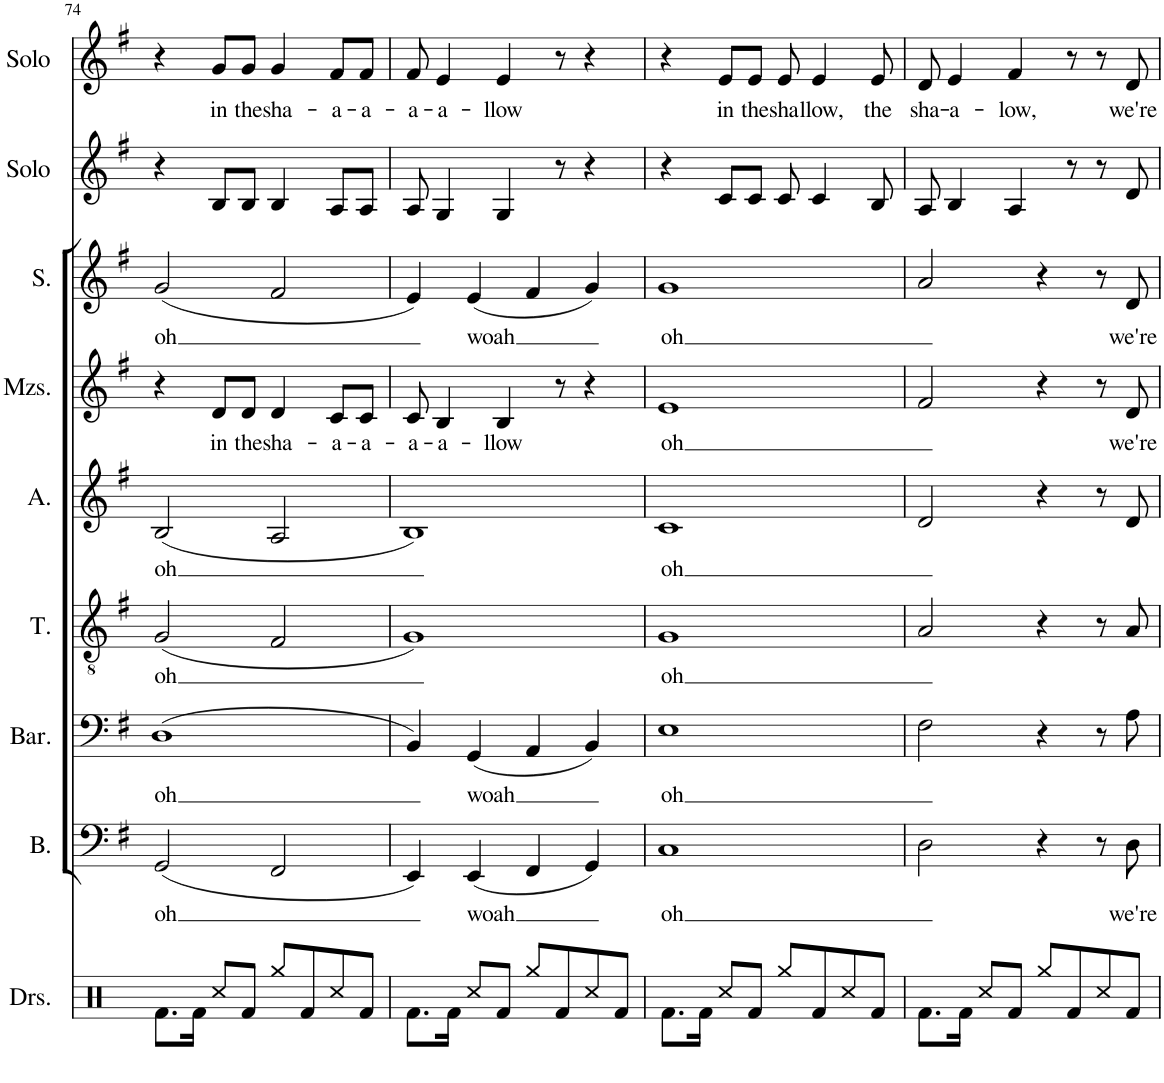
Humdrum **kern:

**kern	**kern	**text	**kern	**text	**kern	**text	**kern	**text	**kern	**text	**kern	**text	**kern	**kern	**text
*part9	*part8	*part8	*part7	*part7	*part6	*part6	*part5	*part5	*part4	*part4	*part3	*part3	*part2	*part1	*part1
*staff9	*staff8	*staff8	*staff7	*staff7	*staff6	*staff6	*staff5	*staff5	*staff4	*staff4	*staff3	*staff3	*staff2	*staff1	*staff1
*I"Drumset	*I"Bass	*	*I"Baritone	*	*I"Tenor	*	*I"Alto	*	*I"Mezzo-soprano	*	*I"Soprano	*	*I"Solo	*I"Solo	*
*I'Drs.	*I'B.	*	*I'Bar.	*	*I'T.	*	*I'A.	*	*I'Mzs.	*	*I'S.	*	*I'Solo	*I'Solo	*
!!LO:PB:g=z
*clefX	*clefF4	*	*clefF4	*	*clefGv2	*	*clefG2	*	*clefG2	*	*clefG2	*	*clefG2	*clefG2	*
*k[]	*k[f#]	*	*k[f#]	*	*k[f#]	*	*k[f#]	*	*k[f#]	*	*k[f#]	*	*k[f#]	*k[f#]	*
*M4/4	*M4/4	*	*M4/4	*	*M4/4	*	*M4/4	*	*M4/4	*	*M4/4	*	*M4/4	*M4/4	*
=74	=74	=74	=74	=74	=74	=74	=74	=74	=74	=74	=74	=74	=74	=74	=74
!	!	!LO:LY:b	!	!LO:LY:b	!	!LO:LY:b	!	!LO:LY:b	!	!	!	!LO:LY:b	!	!	!
8.Rf\L	(2GG/	oh	(1D	oh	(2G/	oh	(2B/	oh	4r	.	(2g/	oh	4r	4r	.
16Rf\Jk	.	.	.	.	.	.	.	.	.	.	.	.	.	.	.
!	!	!	!	!	!	!	!	!	!	!LO:LY:b	!	!	!	!	!LO:LY:b
8Rcc/L	.	.	.	.	.	.	.	.	8d/L	in	.	.	8B/L	8g/L	in
!	!	!	!	!	!	!	!	!	!	!LO:LY:b	!	!	!	!	!LO:LY:b
8Rf/J	.	.	.	.	.	.	.	.	8d/J	the	.	.	8B/J	8g/J	the
!	!	!	!	!	!	!	!	!	!	!LO:LY:b	!	!	!	!	!LO:LY:b
8Rgg/L	2FF#/	.	.	.	2F#/	.	2A/	.	4d/	sha-	2f#/	.	4B/	4g/	sha-
8Rf/	.	.	.	.	.	.	.	.	.	.	.	.	.	.	.
!	!	!	!	!	!	!	!	!	!	!LO:LY:b	!	!	!	!	!LO:LY:b
8Rcc/	.	.	.	.	.	.	.	.	8c/L	-a-	.	.	8A/L	8f#/L	-a-
!	!	!	!	!	!	!	!	!	!	!LO:LY:b	!	!	!	!	!LO:LY:b
8Rf/J	.	.	.	.	.	.	.	.	8c/J	-a-	.	.	8A/J	8f#/J	-a-
=75	=75	=75	=75	=75	=75	=75	=75	=75	=75	=75	=75	=75	=75	=75	=75
!	!	!	!	!	!	!	!	!	!	!LO:LY:b	!	!	!	!	!LO:LY:b
8.Rf\L	4EE/)	.	4BB/)	.	1G)	.	1B)	.	8c/	-a-	4e/)	.	8A/	8f#/	-a-
!	!	!	!	!	!	!	!	!	!	!LO:LY:b	!	!	!	!	!LO:LY:b
.	.	.	.	.	.	.	.	.	4B/	-a-	.	.	4G/	4e/	-a-
16Rf\Jk	.	.	.	.	.	.	.	.	.	.	.	.	.	.	.
!	!	!LO:LY:b	!	!LO:LY:b	!	!	!	!	!	!	!	!LO:LY:b	!	!	!
8Rcc/L	(4EE/	woah	(4GG/	woah	.	.	.	.	.	.	(4e/	woah	.	.	.
!	!	!	!	!	!	!	!	!	!	!LO:LY:b	!	!	!	!	!LO:LY:b
8Rf/J	.	.	.	.	.	.	.	.	4B/	-llow	.	.	4G/	4e/	-llow
8Rgg/L	4FF#/	.	4AA/	.	.	.	.	.	.	.	4f#/	.	.	.	.
8Rf/	.	.	.	.	.	.	.	.	8r	.	.	.	8r	8r	.
8Rcc/	4GG/)	.	4BB/)	.	.	.	.	.	4r	.	4g/)	.	4r	4r	.
8Rf/J	.	.	.	.	.	.	.	.	.	.	.	.	.	.	.
=76	=76	=76	=76	=76	=76	=76	=76	=76	=76	=76	=76	=76	=76	=76	=76
!	!	!LO:LY:b	!	!LO:LY:b	!	!LO:LY:b	!	!LO:LY:b	!	!LO:LY:b	!	!LO:LY:b	!	!	!
8.Rf\L	1C	oh	1E	oh	1G	oh	1c	oh	1e	oh	1g	oh	4r	4r	.
16Rf\Jk	.	.	.	.	.	.	.	.	.	.	.	.	.	.	.
!	!	!	!	!	!	!	!	!	!	!	!	!	!	!	!LO:LY:b
8Rcc/L	.	.	.	.	.	.	.	.	.	.	.	.	8c/L	8e/L	in
!	!	!	!	!	!	!	!	!	!	!	!	!	!	!	!LO:LY:b
8Rf/J	.	.	.	.	.	.	.	.	.	.	.	.	8c/J	8e/J	the
!	!	!	!	!	!	!	!	!	!	!	!	!	!	!	!LO:LY:b
8Rgg/L	.	.	.	.	.	.	.	.	.	.	.	.	8c/	8e/	sha-
!	!	!	!	!	!	!	!	!	!	!	!	!	!	!	!LO:LY:b
8Rf/	.	.	.	.	.	.	.	.	.	.	.	.	4c/	4e/	-llow,
8Rcc/	.	.	.	.	.	.	.	.	.	.	.	.	.	.	.
!	!	!	!	!	!	!	!	!	!	!	!	!	!	!	!LO:LY:b
8Rf/J	.	.	.	.	.	.	.	.	.	.	.	.	8B/	8e/	the
=77	=77	=77	=77	=77	=77	=77	=77	=77	=77	=77	=77	=77	=77	=77	=77
!	!	!	!	!	!	!	!	!	!	!	!	!	!	!	!LO:LY:b
8.Rf\L	2D\	.	2F#\	.	2A/	.	2d/	.	2f#/	.	2a/	.	8A/	8d/	sha-
!	!	!	!	!	!	!	!	!	!	!	!	!	!	!	!LO:LY:b
.	.	.	.	.	.	.	.	.	.	.	.	.	4B/	4e/	-a-
16Rf\Jk	.	.	.	.	.	.	.	.	.	.	.	.	.	.	.
8Rcc/L	.	.	.	.	.	.	.	.	.	.	.	.	.	.	.
!	!	!	!	!	!	!	!	!	!	!	!	!	!	!	!LO:LY:b
8Rf/J	.	.	.	.	.	.	.	.	.	.	.	.	4A/	4f#/	-low,
8Rgg/L	4r	.	4r	.	4r	.	4r	.	4r	.	4r	.	.	.	.
8Rf/	.	.	.	.	.	.	.	.	.	.	.	.	8r	8r	.
8Rcc/	8r	.	8r	.	8r	.	8r	.	8r	.	8r	.	8r	8r	.
!	!	!LO:LY:b	!	!	!	!	!	!	!	!LO:LY:b	!	!LO:LY:b	!	!	!LO:LY:b
8Rf/J	8D\	we're	8A\	.	8A/	.	8d/	.	8d/	we're	8d/	we're	8d/	8d/	we're
=	=	=	=	=	=	=	=	=	=	=	=	=	=	=	=
*-	*-	*-	*-	*-	*-	*-	*-	*-	*-	*-	*-	*-	*-	*-	*-
